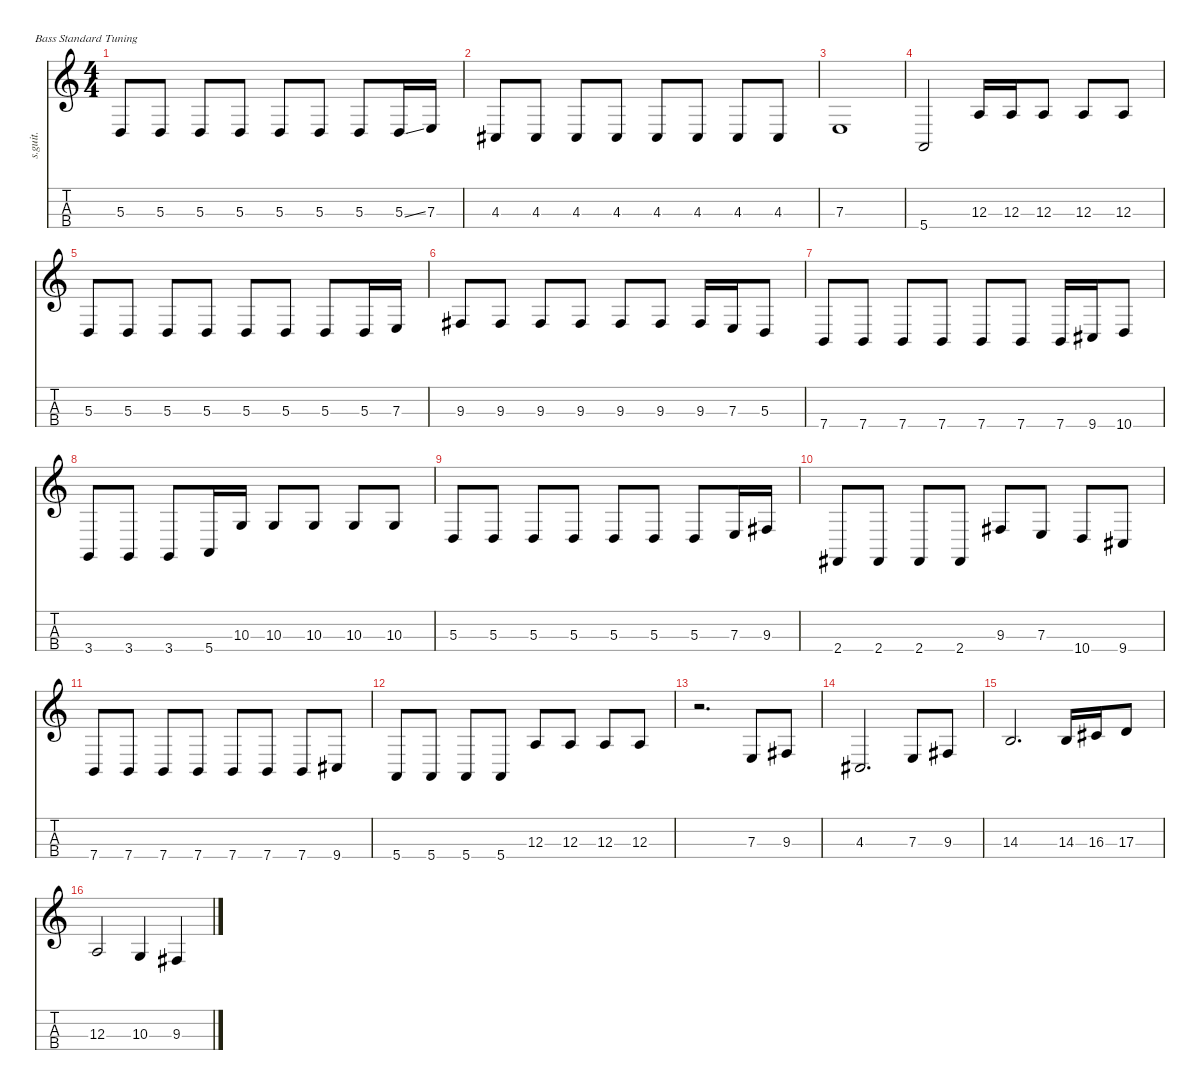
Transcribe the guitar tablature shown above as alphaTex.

\defaultSystemsLayout 4
\hideDynamics
\bracketExtendMode nobrackets
\track ("Electric Bass" "s.guit.") {instrument electricbassfinger}
\staff {score tabs}
\tuning (G2 D2 A1 E1)
\ts (4 4)
\tempo (65 hide)
\clef g2
\ks c
5.3.8{lyrics (0 "") lyrics (1 "") lyrics (2 "") lyrics (3 "") lyrics (4 "") dy mf} 5.3.8{lyrics (0 "") lyrics (1 "") lyrics (2 "") lyrics (3 "") lyrics (4 "")} 5.3.8{lyrics (0 "") lyrics (1 "") lyrics (2 "") lyrics (3 "") lyrics (4 "")} 5.3.8{lyrics (0 "") lyrics (1 "") lyrics (2 "") lyrics (3 "") lyrics (4 "")} 5.3.8{lyrics (0 "") lyrics (1 "") lyrics (2 "") lyrics (3 "") lyrics (4 "")} 5.3.8{lyrics (0 "") lyrics (1 "") lyrics (2 "") lyrics (3 "") lyrics (4 "")} 5.3.8{lyrics (0 "") lyrics (1 "") lyrics (2 "") lyrics (3 "") lyrics (4 "")} 5.3{ss}.16{lyrics (0 "") lyrics (1 "") lyrics (2 "") lyrics (3 "") lyrics (4 "")} 7.3.16{lyrics (0 "") lyrics (1 "") lyrics (2 "") lyrics (3 "") lyrics (4 "")} |
4.3{acc #}.8{lyrics (0 "") lyrics (1 "") lyrics (2 "") lyrics (3 "") lyrics (4 "")} 4.3{acc #}.8{lyrics (0 "") lyrics (1 "") lyrics (2 "") lyrics (3 "") lyrics (4 "")} 4.3{acc #}.8{lyrics (0 "") lyrics (1 "") lyrics (2 "") lyrics (3 "") lyrics (4 "")} 4.3{acc #}.8{lyrics (0 "") lyrics (1 "") lyrics (2 "") lyrics (3 "") lyrics (4 "")} 4.3{acc #}.8{lyrics (0 "") lyrics (1 "") lyrics (2 "") lyrics (3 "") lyrics (4 "")} 4.3{acc #}.8{lyrics (0 "") lyrics (1 "") lyrics (2 "") lyrics (3 "") lyrics (4 "")} 4.3{acc #}.8{lyrics (0 "") lyrics (1 "") lyrics (2 "") lyrics (3 "") lyrics (4 "")} 4.3{acc #}.8{lyrics (0 "") lyrics (1 "") lyrics (2 "") lyrics (3 "") lyrics (4 "")} |
7.3.1{lyrics (0 "") lyrics (1 "") lyrics (2 "") lyrics (3 "") lyrics (4 "")} |
5.4.2{lyrics (0 "") lyrics (1 "") lyrics (2 "") lyrics (3 "") lyrics (4 "")} 12.3.16{lyrics (0 "") lyrics (1 "") lyrics (2 "") lyrics (3 "") lyrics (4 "")} 12.3.16{lyrics (0 "") lyrics (1 "") lyrics (2 "") lyrics (3 "") lyrics (4 "")} 12.3.8{lyrics (0 "") lyrics (1 "") lyrics (2 "") lyrics (3 "") lyrics (4 "")} 12.3.8{lyrics (0 "") lyrics (1 "") lyrics (2 "") lyrics (3 "") lyrics (4 "")} 12.3.8{lyrics (0 "") lyrics (1 "") lyrics (2 "") lyrics (3 "") lyrics (4 "")} |
5.3.8{lyrics (0 "") lyrics (1 "") lyrics (2 "") lyrics (3 "") lyrics (4 "")} 5.3.8{lyrics (0 "") lyrics (1 "") lyrics (2 "") lyrics (3 "") lyrics (4 "")} 5.3.8{lyrics (0 "") lyrics (1 "") lyrics (2 "") lyrics (3 "") lyrics (4 "")} 5.3.8{lyrics (0 "") lyrics (1 "") lyrics (2 "") lyrics (3 "") lyrics (4 "")} 5.3.8{lyrics (0 "") lyrics (1 "") lyrics (2 "") lyrics (3 "") lyrics (4 "")} 5.3.8{lyrics (0 "") lyrics (1 "") lyrics (2 "") lyrics (3 "") lyrics (4 "")} 5.3.8{lyrics (0 "") lyrics (1 "") lyrics (2 "") lyrics (3 "") lyrics (4 "")} 5.3.16{lyrics (0 "") lyrics (1 "") lyrics (2 "") lyrics (3 "") lyrics (4 "")} 7.3.16{lyrics (0 "") lyrics (1 "") lyrics (2 "") lyrics (3 "") lyrics (4 "")} |
9.3{acc #}.8{lyrics (0 "") lyrics (1 "") lyrics (2 "") lyrics (3 "") lyrics (4 "")} 9.3{acc #}.8{lyrics (0 "") lyrics (1 "") lyrics (2 "") lyrics (3 "") lyrics (4 "")} 9.3{acc #}.8{lyrics (0 "") lyrics (1 "") lyrics (2 "") lyrics (3 "") lyrics (4 "")} 9.3{acc #}.8{lyrics (0 "") lyrics (1 "") lyrics (2 "") lyrics (3 "") lyrics (4 "")} 9.3{acc #}.8{lyrics (0 "") lyrics (1 "") lyrics (2 "") lyrics (3 "") lyrics (4 "")} 9.3{acc #}.8{lyrics (0 "") lyrics (1 "") lyrics (2 "") lyrics (3 "") lyrics (4 "")} 9.3{acc #}.16{lyrics (0 "") lyrics (1 "") lyrics (2 "") lyrics (3 "") lyrics (4 "")} 7.3.16{lyrics (0 "") lyrics (1 "") lyrics (2 "") lyrics (3 "") lyrics (4 "")} 5.3.8{lyrics (0 "") lyrics (1 "") lyrics (2 "") lyrics (3 "") lyrics (4 "")} |
7.4.8{lyrics (0 "") lyrics (1 "") lyrics (2 "") lyrics (3 "") lyrics (4 "")} 7.4.8{lyrics (0 "") lyrics (1 "") lyrics (2 "") lyrics (3 "") lyrics (4 "")} 7.4.8{lyrics (0 "") lyrics (1 "") lyrics (2 "") lyrics (3 "") lyrics (4 "")} 7.4.8{lyrics (0 "") lyrics (1 "") lyrics (2 "") lyrics (3 "") lyrics (4 "")} 7.4.8{lyrics (0 "") lyrics (1 "") lyrics (2 "") lyrics (3 "") lyrics (4 "")} 7.4.8{lyrics (0 "") lyrics (1 "") lyrics (2 "") lyrics (3 "") lyrics (4 "")} 7.4.16{lyrics (0 "") lyrics (1 "") lyrics (2 "") lyrics (3 "") lyrics (4 "")} 9.4{acc #}.16{lyrics (0 "") lyrics (1 "") lyrics (2 "") lyrics (3 "") lyrics (4 "")} 10.4.8{lyrics (0 "") lyrics (1 "") lyrics (2 "") lyrics (3 "") lyrics (4 "")} |
3.4.8{lyrics (0 "") lyrics (1 "") lyrics (2 "") lyrics (3 "") lyrics (4 "")} 3.4.8{lyrics (0 "") lyrics (1 "") lyrics (2 "") lyrics (3 "") lyrics (4 "")} 3.4.8{lyrics (0 "") lyrics (1 "") lyrics (2 "") lyrics (3 "") lyrics (4 "")} 5.4.16{lyrics (0 "") lyrics (1 "") lyrics (2 "") lyrics (3 "") lyrics (4 "")} 10.3.16{lyrics (0 "") lyrics (1 "") lyrics (2 "") lyrics (3 "") lyrics (4 "")} 10.3.8{lyrics (0 "") lyrics (1 "") lyrics (2 "") lyrics (3 "") lyrics (4 "")} 10.3.8{lyrics (0 "") lyrics (1 "") lyrics (2 "") lyrics (3 "") lyrics (4 "")} 10.3.8{lyrics (0 "") lyrics (1 "") lyrics (2 "") lyrics (3 "") lyrics (4 "")} 10.3.8{lyrics (0 "") lyrics (1 "") lyrics (2 "") lyrics (3 "") lyrics (4 "")} |
5.3.8{lyrics (0 "") lyrics (1 "") lyrics (2 "") lyrics (3 "") lyrics (4 "")} 5.3.8{lyrics (0 "") lyrics (1 "") lyrics (2 "") lyrics (3 "") lyrics (4 "")} 5.3.8{lyrics (0 "") lyrics (1 "") lyrics (2 "") lyrics (3 "") lyrics (4 "")} 5.3.8{lyrics (0 "") lyrics (1 "") lyrics (2 "") lyrics (3 "") lyrics (4 "")} 5.3.8{lyrics (0 "") lyrics (1 "") lyrics (2 "") lyrics (3 "") lyrics (4 "")} 5.3.8{lyrics (0 "") lyrics (1 "") lyrics (2 "") lyrics (3 "") lyrics (4 "")} 5.3.8{lyrics (0 "") lyrics (1 "") lyrics (2 "") lyrics (3 "") lyrics (4 "")} 7.3.16{lyrics (0 "") lyrics (1 "") lyrics (2 "") lyrics (3 "") lyrics (4 "")} 9.3{acc #}.16{lyrics (0 "") lyrics (1 "") lyrics (2 "") lyrics (3 "") lyrics (4 "")} |
2.4{acc #}.8{lyrics (0 "") lyrics (1 "") lyrics (2 "") lyrics (3 "") lyrics (4 "")} 2.4{acc #}.8{lyrics (0 "") lyrics (1 "") lyrics (2 "") lyrics (3 "") lyrics (4 "")} 2.4{acc #}.8{lyrics (0 "") lyrics (1 "") lyrics (2 "") lyrics (3 "") lyrics (4 "")} 2.4{acc #}.8{lyrics (0 "") lyrics (1 "") lyrics (2 "") lyrics (3 "") lyrics (4 "")} 9.3{acc #}.8{lyrics (0 "") lyrics (1 "") lyrics (2 "") lyrics (3 "") lyrics (4 "")} 7.3.8{lyrics (0 "") lyrics (1 "") lyrics (2 "") lyrics (3 "") lyrics (4 "")} 10.4.8{lyrics (0 "") lyrics (1 "") lyrics (2 "") lyrics (3 "") lyrics (4 "")} 9.4{acc #}.8{lyrics (0 "") lyrics (1 "") lyrics (2 "") lyrics (3 "") lyrics (4 "")} |
7.4.8{lyrics (0 "") lyrics (1 "") lyrics (2 "") lyrics (3 "") lyrics (4 "")} 7.4.8{lyrics (0 "") lyrics (1 "") lyrics (2 "") lyrics (3 "") lyrics (4 "")} 7.4.8{lyrics (0 "") lyrics (1 "") lyrics (2 "") lyrics (3 "") lyrics (4 "")} 7.4.8{lyrics (0 "") lyrics (1 "") lyrics (2 "") lyrics (3 "") lyrics (4 "")} 7.4.8{lyrics (0 "") lyrics (1 "") lyrics (2 "") lyrics (3 "") lyrics (4 "")} 7.4.8{lyrics (0 "") lyrics (1 "") lyrics (2 "") lyrics (3 "") lyrics (4 "")} 7.4.8{lyrics (0 "") lyrics (1 "") lyrics (2 "") lyrics (3 "") lyrics (4 "")} 9.4{acc #}.8{lyrics (0 "") lyrics (1 "") lyrics (2 "") lyrics (3 "") lyrics (4 "")} |
5.4.8{lyrics (0 "") lyrics (1 "") lyrics (2 "") lyrics (3 "") lyrics (4 "")} 5.4.8{lyrics (0 "") lyrics (1 "") lyrics (2 "") lyrics (3 "") lyrics (4 "")} 5.4.8{lyrics (0 "") lyrics (1 "") lyrics (2 "") lyrics (3 "") lyrics (4 "")} 5.4.8{lyrics (0 "") lyrics (1 "") lyrics (2 "") lyrics (3 "") lyrics (4 "")} 12.3.8{lyrics (0 "") lyrics (1 "") lyrics (2 "") lyrics (3 "") lyrics (4 "")} 12.3.8{lyrics (0 "") lyrics (1 "") lyrics (2 "") lyrics (3 "") lyrics (4 "")} 12.3.8{lyrics (0 "") lyrics (1 "") lyrics (2 "") lyrics (3 "") lyrics (4 "")} 12.3.8{lyrics (0 "") lyrics (1 "") lyrics (2 "") lyrics (3 "") lyrics (4 "")} |
r.2{d} 7.3.8{lyrics (0 "") lyrics (1 "") lyrics (2 "") lyrics (3 "") lyrics (4 "")} 9.3{acc #}.8{lyrics (0 "") lyrics (1 "") lyrics (2 "") lyrics (3 "") lyrics (4 "")} |
4.3{acc #}.2{d lyrics (0 "") lyrics (1 "") lyrics (2 "") lyrics (3 "") lyrics (4 "")} 7.3.8{lyrics (0 "") lyrics (1 "") lyrics (2 "") lyrics (3 "") lyrics (4 "")} 9.3{acc #}.8{lyrics (0 "") lyrics (1 "") lyrics (2 "") lyrics (3 "") lyrics (4 "")} |
14.3.2{d lyrics (0 "") lyrics (1 "") lyrics (2 "") lyrics (3 "") lyrics (4 "")} 14.3.16{lyrics (0 "") lyrics (1 "") lyrics (2 "") lyrics (3 "") lyrics (4 "")} 16.3{acc #}.16{lyrics (0 "") lyrics (1 "") lyrics (2 "") lyrics (3 "") lyrics (4 "")} 17.3.8{lyrics (0 "") lyrics (1 "") lyrics (2 "") lyrics (3 "") lyrics (4 "")} |
12.3.2{lyrics (0 "") lyrics (1 "") lyrics (2 "") lyrics (3 "") lyrics (4 "")} 10.3.4{lyrics (0 "") lyrics (1 "") lyrics (2 "") lyrics (3 "") lyrics (4 "")} 9.3{acc #}.4{lyrics (0 "") lyrics (1 "") lyrics (2 "") lyrics (3 "") lyrics (4 "")}
